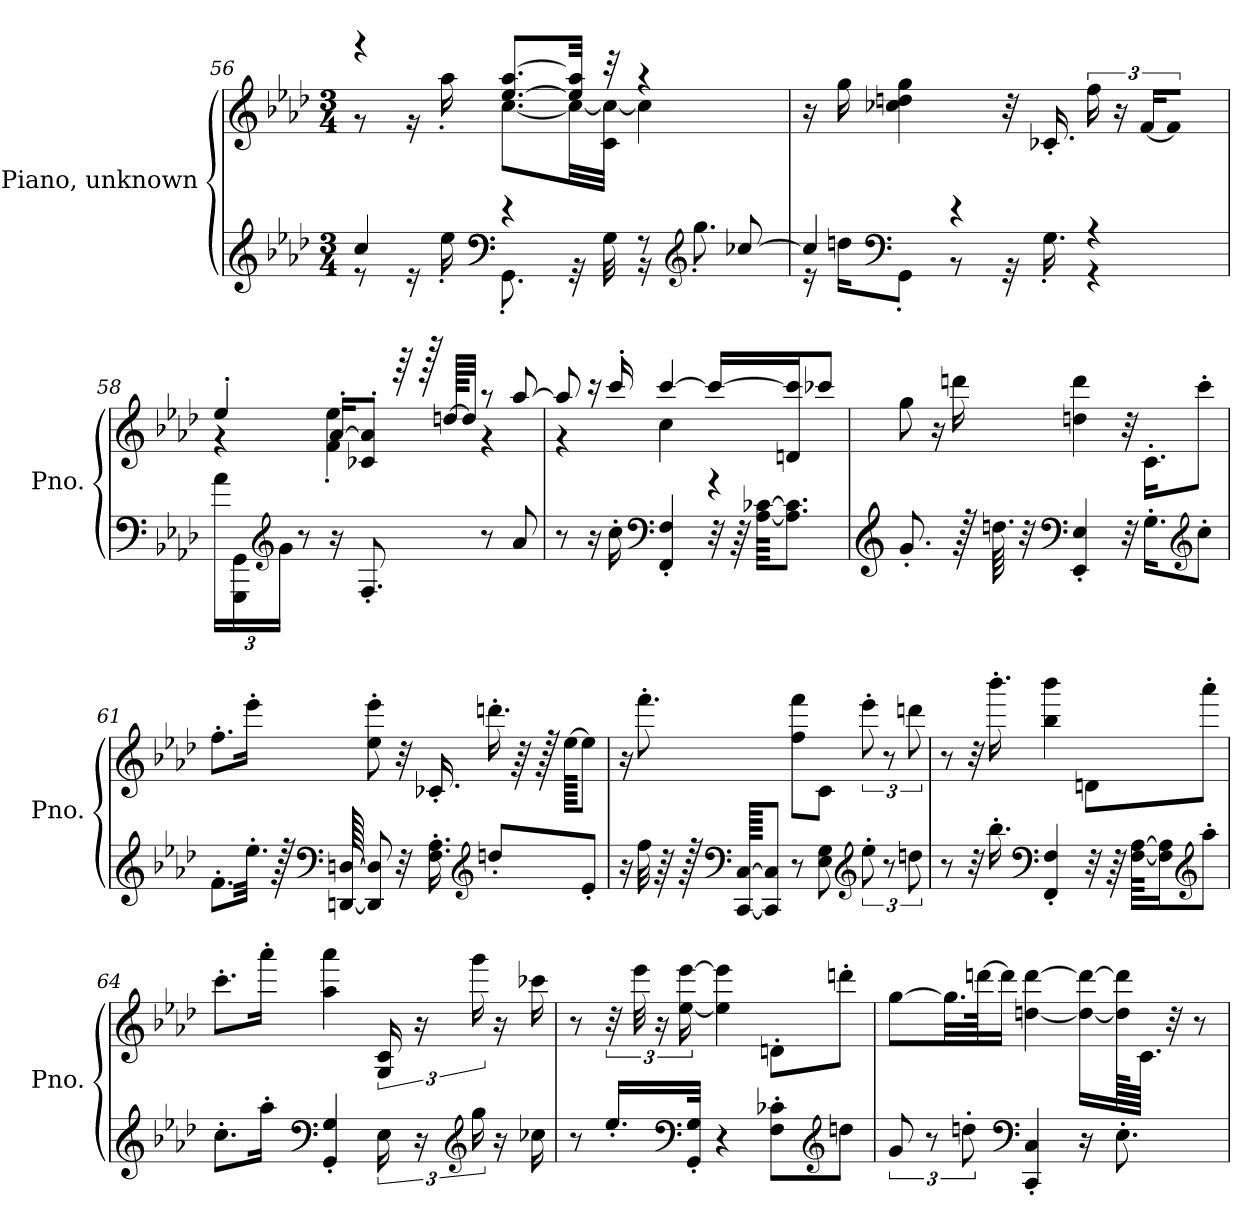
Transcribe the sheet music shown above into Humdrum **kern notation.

**kern	**kern
*part1	*part1
*staff2	*staff1
*I"Piano, unknown	*
*I'Pno.	*
!!LO:LB:g=z
*clefG2	*clefG2
*k[b-e-a-d-]	*k[b-e-a-d-]
*M3/4	*M3/4
=56	=56
*^	*^
4cc/	8r	4r	8r
.	16r	.	16r
.	16ee-'\	.	16aa-'\
*clefF4	*	*	*
4r	8.GG'\	[8.ee-/ [8.aa-/L	[8.cc\L
.	32r	32ee-/] 32aa-/]Jkk	32cc\LL_
.	32G\	32r	32c\ 32cc\_JJJ
8r	16r	4r	4cc\]
*clefG2	*	*	*
.	8.gg'\	.	.
[8cc-X/	.	.	.
*	*	*v	*v
=57	=57	=57
4cc-/]	16r	16r
.	16ddn\KL	16gg\
*clefF4	*	*
.	8GG'\J	4cc-X\ 4ddn\ 4gg\
4r	8r	.
.	32r	32r
.	16.G'\	16.c-X'/
4r	4r	24ff\
.	.	24r
.	.	[24f/KL
.	.	8f/J]
*v	*v	*
!!LO:LB:g=z
=58	=58
*Xbrackettup	*
*	*^
24a-\LL	4ee-'/	4r
24GGG\ 24GG\	.	.
*clefG2	*	*
24g\JJ	.	.
8r	.	.
16r	[16a-'/KL	4f\' 4ee-\'
8.F'/	8c-X/' 8a-/]'J	.
.	64r	.
.	128r	.
.	[128ddn/KKLLL	.
.	32dd/JJJ]	.
8r	8r	4r
8a-/	[8aa-/	.
=59	=59	=59
8r	8aa-/]	4r
16r	16r	.
16cc'\	16ccc'/	.
*clefF4	*	*
4FF/' 4F/'	[4ccc/	4cc\
32r	16ccc/LL_	4r
64r	.	.
[64A-\ [64c-X\KKKL	.	.
8.A-\] 8.c-\]J	16dn/ 16ccc/]J	.
.	8ccc-X/J	.
*	*v	*v
!!LO:LB:g=z
=60	=60
*clefG2	*
8.g'/	8gg\
.	16r
128r	16dddn\
64.ddn\	.
32r	.
*clefF4	*
4EE-/' 4E-/'	4ddn\ 4ddd\
32r	32r
16.G'\KL	16.c'\KL
*clefG2	*
8cc'\J	8ccc'\J
=61	=61
8.f'\L	8.ff'\L
32.ee-'\Jkk	16eee-'\Jk
128r	.
*clefF4	*
[128DDn/ [128Dn/	.
8DD/] 8D/]	8ee-\' 8eee-\'
32r	32r
16.F\' 16.A-\'	16.c-X'/
*clefG2	*
8ddn'/L	16.dddn'\
.	64r
.	128r
.	[128ee-\KKKKL
8e-'/J	8ee-\J]
!!LO:LB:g=z
=62	=62
16r	16r
32ff\	8.fff'\
64r	.
128r	.
*clefF4	*
[128CC/ [128C/KKKKL	.
8CC/] 8C/]J	.
8r	8ff\ 8fff\L
8E-\ 8G\	8c\J
*clefG2	*
*brackettup	*
12ee-'\	12eee-'\
12r	12r
12ddn\	12dddn\
=63	=63
8r	8r
32r	32r
16.bb-'\	16.bbb-'\
*clefF4	*
4FF/' 4F/'	4bb-\ 4bbb-\
32r	8dn\L
64r	.
[64F\ [64A-\KKLL	.
16F\] 16A-\]J	.
*clefG2	*
8aa-'\J	8aaa-'\J
!!LO:PB:g=z
=64	=64
8.cc'\L	8.ccc'\L
16aa-'\Jk	16aaa-'\Jk
*clefF4	*
4GG/' 4G/'	4aa-\ 4aaa-\
24E-\	24G/ 24c/
24r	24r
*clefG2	*
24gg\	24ggg\
16r	16r
16cc-X\	16ccc-X\
=65	=65
8r	8r
16.ee-'/LL	48r
.	48eee-\
.	24r
.	[24ee-\ [24eee-\
*clefF4	*
32GG/' 32G/'JJk	.
4r	4ee-\] 4eee-\]
8F\' 8c-X\'L	8dn'\L
*clefG2	*
8ddn\J	8dddn'\J
=66	=66
12g/	[8gg\L
12r	.
.	32.gg\LL]
12ddn'\	.
.	[64dddn\JK
.	16ddd\JJ]
*clefF4	*
4CC/' 4C/'	[4ddn\ [4ddd\
16r	16dd\_ 16ddd\_LL
8.E-'\	128dd\] 128ddd\]KLL
.	64.c\JJJJ
.	32r
.	8r
=	=
*-	*-
